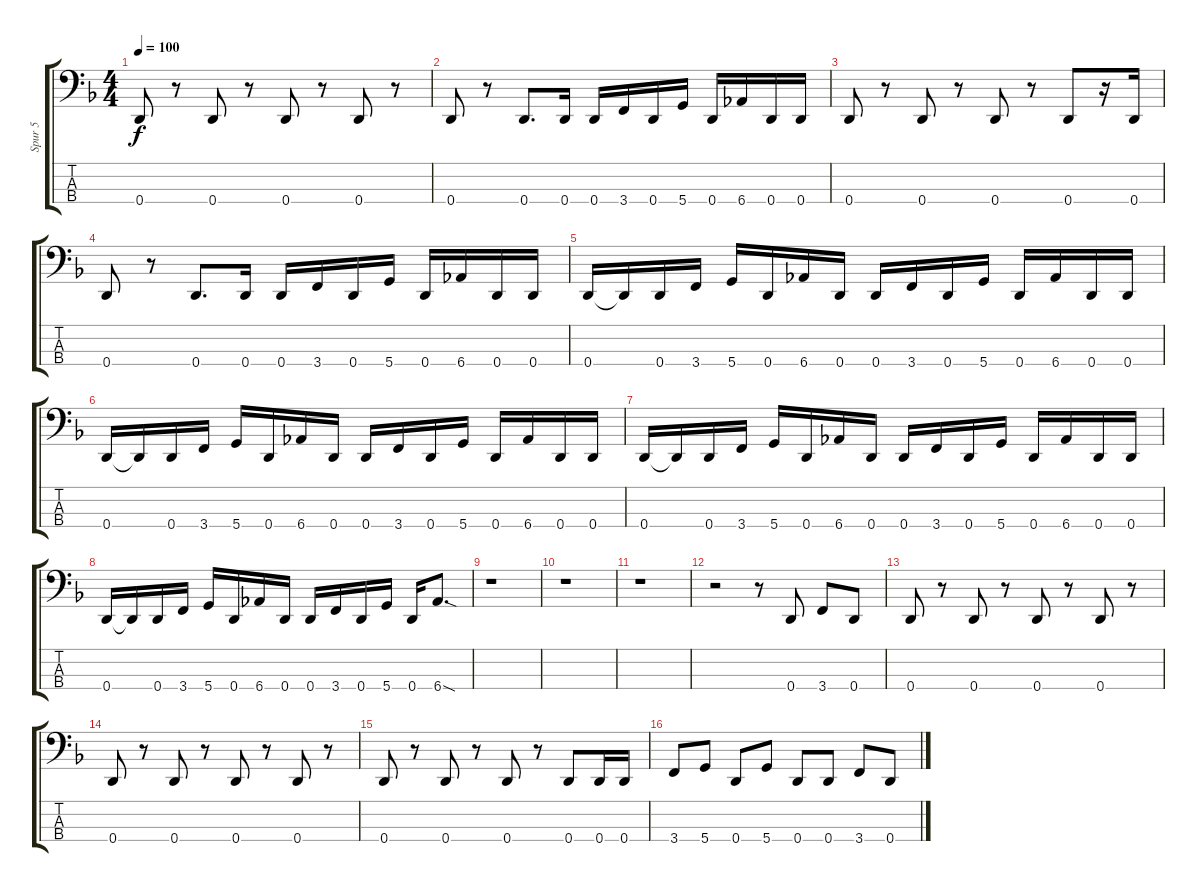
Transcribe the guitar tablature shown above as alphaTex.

\track ("Spur 5" "Spur 5") {instrument electricbassfinger}
\staff {score tabs}
\tuning (G2 D2 A1 D1) {hide}
\ts (4 4)
\tempo 100
\clef f4
\ks dminor
0.4.8{dy f} r.8 0.4.8 r.8 0.4.8 r.8 0.4.8 r.8 |
0.4.8 r.8 0.4.8{d} 0.4.16 0.4.16 3.4.16 0.4.16 5.4.16 0.4.16 6.4.16 0.4.16 0.4.16 |
0.4.8 r.8 0.4.8 r.8 0.4.8 r.8 0.4.8 r.16 0.4.16 |
0.4.8 r.8 0.4.8{d} 0.4.16 0.4.16 3.4.16 0.4.16 5.4.16 0.4.16 6.4.16 0.4.16 0.4.16 |
0.4.16 0.4{t}.16 0.4.16 3.4.16 5.4.16 0.4.16 6.4.16 0.4.16 0.4.16 3.4.16 0.4.16 5.4.16 0.4.16 6.4.16 0.4.16 0.4.16 |
0.4.16 0.4{t}.16 0.4.16 3.4.16 5.4.16 0.4.16 6.4.16 0.4.16 0.4.16 3.4.16 0.4.16 5.4.16 0.4.16 6.4.16 0.4.16 0.4.16 |
0.4.16 0.4{t}.16 0.4.16 3.4.16 5.4.16 0.4.16 6.4.16 0.4.16 0.4.16 3.4.16 0.4.16 5.4.16 0.4.16 6.4.16 0.4.16 0.4.16 |
0.4.16 0.4{t}.16 0.4.16 3.4.16 5.4.16 0.4.16 6.4.16 0.4.16 0.4.16 3.4.16 0.4.16 5.4.16 0.4.16 6.4{sod}.8{d} |
r.1 |
r.1 |
r.1 |
r.2 r.8 0.4.8 3.4.8 0.4.8 |
0.4.8 r.8 0.4.8 r.8 0.4.8 r.8 0.4.8 r.8 |
0.4.8 r.8 0.4.8 r.8 0.4.8 r.8 0.4.8 r.8 |
0.4.8 r.8 0.4.8 r.8 0.4.8 r.8 0.4.8 0.4.16 0.4.16 |
3.4.8 5.4.8 0.4.8 5.4.8 0.4.8 0.4.8 3.4.8 0.4.8
